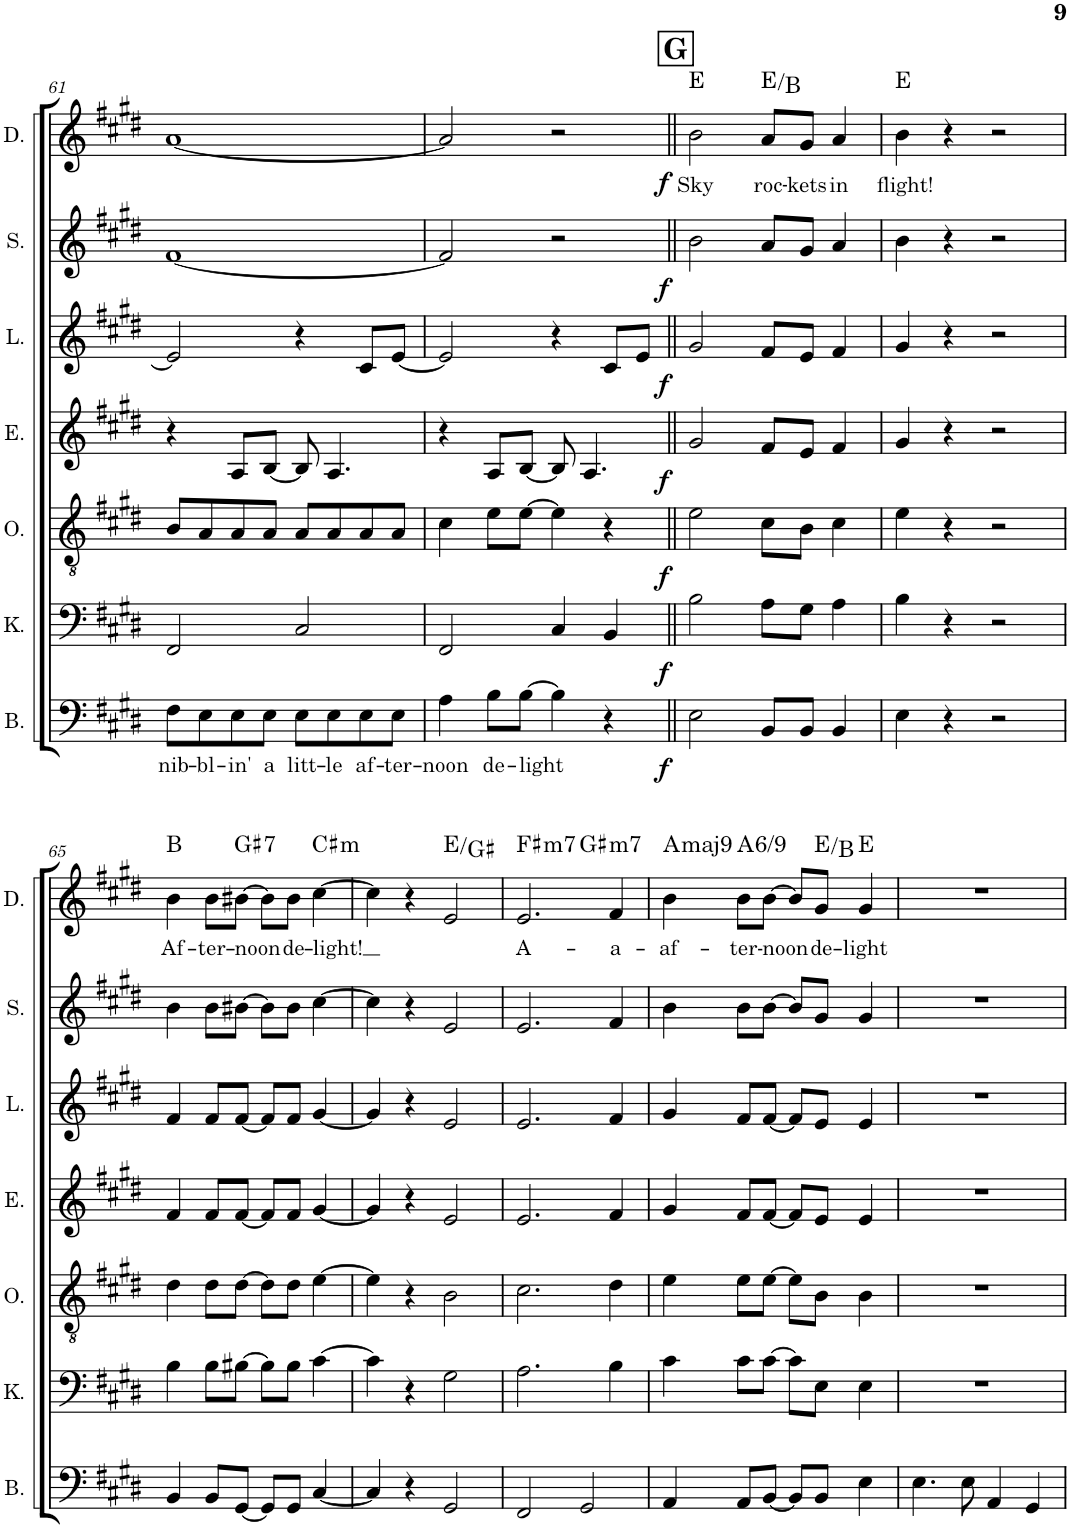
**kern	**text	**dynam	**kern	**dynam	**kern	**dynam	**kern	**dynam	**kern	**dynam	**kern	**dynam	**kern	**text	**dynam	**harte
*part7	*part7	*part7	*part6	*part6	*part5	*part5	*part4	*part4	*part3	*part3	*part2	*part2	*part1	*part1	*part1	*part1
*staff7	*staff7	*staff7	*staff6	*staff6	*staff5	*staff5	*staff4	*staff4	*staff3	*staff3	*staff2	*staff2	*staff1	*staff1	*staff1	*
*I"Bacon	*	*	*I"Kat	*	*I"Orwen	*	*I"Elisabet	*	*I"Libby	*	*I"Shakespeare	*	*I"Drake	*	*	*
*I'B.	*	*	*I'K.	*	*I'O.	*	*I'E.	*	*I'L.	*	*I'S.	*	*I'D.	*	*	*
!!LO:PB:g=z
*clefF4	*	*	*clefF4	*	*clefGv2	*	*clefG2	*	*clefG2	*	*clefG2	*	*clefG2	*	*	*
*k[f#c#g#d#]	*	*	*k[f#c#g#d#]	*	*k[f#c#g#d#]	*	*k[f#c#g#d#]	*	*k[f#c#g#d#]	*	*k[f#c#g#d#]	*	*k[f#c#g#d#]	*	*	*
*M2/2	*	*	*M2/2	*	*M2/2	*	*M2/2	*	*M2/2	*	*M2/2	*	*M2/2	*	*	*
*met(c|)	*	*	*met(c|)	*	*met(c|)	*	*met(c|)	*	*met(c|)	*	*met(c|)	*	*met(c|)	*	*	*
=61	=61	=61	=61	=61	=61	=61	=61	=61	=61	=61	=61	=61	=61	=61	=61	=61
!	!LO:LY:b	!	!	!	!	!	!	!	!	!	!	!	!	!	!	!
8F#\L	nib-	.	2FF#/	.	8B/L	.	4r	.	2e/]	.	[1f#	.	[1a	.	.	.
!	!LO:LY:b	!	!	!	!	!	!	!	!	!	!	!	!	!	!	!
8E\	-bl-	.	.	.	8A/	.	.	.	.	.	.	.	.	.	.	.
!	!LO:LY:b	!	!	!	!	!	!	!	!	!	!	!	!	!	!	!
8E\	-in'	.	.	.	8A/	.	8A/L	.	.	.	.	.	.	.	.	.
!	!LO:LY:b	!	!	!	!	!	!	!	!	!	!	!	!	!	!	!
8E\J	a	.	.	.	8A/J	.	[8B/J	.	.	.	.	.	.	.	.	.
!	!LO:LY:b	!	!	!	!	!	!	!	!	!	!	!	!	!	!	!
8E\L	litt-	.	2C#/	.	8A/L	.	8B/]	.	4r	.	.	.	.	.	.	.
!	!LO:LY:b	!	!	!	!	!	!	!	!	!	!	!	!	!	!	!
8E\	-le	.	.	.	8A/	.	4.A/	.	.	.	.	.	.	.	.	.
!	!LO:LY:b	!	!	!	!	!	!	!	!	!	!	!	!	!	!	!
8E\	af-	.	.	.	8A/	.	.	.	8c#/L	.	.	.	.	.	.	.
!	!LO:LY:b	!	!	!	!	!	!	!	!	!	!	!	!	!	!	!
8E\J	-ter-	.	.	.	8A/J	.	.	.	[8e/J	.	.	.	.	.	.	.
=62	=62	=62	=62	=62	=62	=62	=62	=62	=62	=62	=62	=62	=62	=62	=62	=62
!	!LO:LY:b	!	!	!	!	!	!	!	!	!	!	!	!	!	!	!
4A\	-noon	.	2FF#/	.	4c#\	.	4r	.	2e/]	.	2f#/]	.	2a/]	.	.	.
!	!LO:LY:b	!	!	!	!	!	!	!	!	!	!	!	!	!	!	!
8B\L	de-	.	.	.	8e\L	.	8A/L	.	.	.	.	.	.	.	.	.
!	!LO:LY:b	!	!	!	!	!	!	!	!	!	!	!	!	!	!	!
[8B\J	-light	.	.	.	[8e\J	.	[8B/J	.	.	.	.	.	.	.	.	.
4B\]	.	.	4C#/	.	4e\]	.	8B/]	.	4r	.	2r	.	2r	.	.	.
.	.	.	.	.	.	.	4.A/	.	.	.	.	.	.	.	.	.
4r	.	.	4BB/	.	4r	.	.	.	8c#/L	.	.	.	.	.	.	.
.	.	.	.	.	.	.	.	.	8e/J	.	.	.	.	.	.	.
!!LO:REH:place=s1:a:B:cj:fs=14:t=G
=63||	=63||	=63||	=63||	=63||	=63||	=63||	=63||	=63||	=63||	=63||	=63||	=63||	=63||	=63||	=63||	=63||
!	!	!LO:DY:b	!	!LO:DY:b	!	!LO:DY:b	!	!LO:DY:b	!	!LO:DY:b	!	!LO:DY:b	!	!LO:LY:b	!LO:DY:b	!
2E\	.	f	2B\	f	2e\	f	2g#/	f	2g#/	f	2b\	f	2b\	Sky	f	E:maj
!	!	!	!	!	!	!	!	!	!	!	!	!	!	!LO:LY:b	!	!
8BB/L	.	.	8A\L	.	8c#\L	.	8f#/L	.	8f#/L	.	8a/L	.	8a/L	roc-	.	E:maj/5
!	!	!	!	!	!	!	!	!	!	!	!	!	!	!LO:LY:b	!	!
8BB/J	.	.	8G#\J	.	8B\J	.	8e/J	.	8e/J	.	8g#/J	.	8g#/J	-kets	.	.
!	!	!	!	!	!	!	!	!	!	!	!	!	!	!LO:LY:b	!	!
4BB/	.	.	4A\	.	4c#\	.	4f#/	.	4f#/	.	4a/	.	4a/	in	.	.
=64	=64	=64	=64	=64	=64	=64	=64	=64	=64	=64	=64	=64	=64	=64	=64	=64
!	!	!	!	!	!	!	!	!	!	!	!	!	!	!LO:LY:b	!	!
4E\	.	.	4B\	.	4e\	.	4g#/	.	4g#/	.	4b\	.	4b\	flight!	.	E:maj
4r	.	.	4r	.	4r	.	4r	.	4r	.	4r	.	4r	.	.	.
2r	.	.	2r	.	2r	.	2r	.	2r	.	2r	.	2r	.	.	.
!!LO:LB:g=z
=65	=65	=65	=65	=65	=65	=65	=65	=65	=65	=65	=65	=65	=65	=65	=65	=65
!	!	!	!	!	!	!	!	!	!	!	!	!	!	!LO:LY:b	!	!
4BB/	.	.	4B\	.	4d#\	.	4f#/	.	4f#/	.	4b\	.	4b\	Af-	.	B:maj
!	!	!	!	!	!	!	!	!	!	!	!	!	!	!LO:LY:b	!	!
8BB/L	.	.	8B\L	.	8d#\L	.	8f#/L	.	8f#/L	.	8b\L	.	8b\L	-ter-	.	.
!	!	!	!	!	!	!	!	!	!	!	!	!	!	!LO:LY:b	!	!LO:H:kt=7
[8GG#/J	.	.	[8B#X\J	.	[8d#\J	.	[8f#/J	.	[8f#/J	.	[8b#X\J	.	[8b#X\J	-noon	.	G#:7
8GG#/L]	.	.	8B#\L]	.	8d#\L]	.	8f#/L]	.	8f#/L]	.	8b#\L]	.	8b#\L]	.	.	.
!	!	!	!	!	!	!	!	!	!	!	!	!	!	!LO:LY:b	!	!
8GG#/J	.	.	8B#\J	.	8d#\J	.	8f#/J	.	8f#/J	.	8b#\J	.	8b#\J	de-	.	.
!	!	!	!	!	!	!	!	!	!	!	!	!	!	!LO:LY:b	!	!LO:H:kt=m
[4C#/	.	.	[4c#\	.	[4e\	.	[4g#/	.	[4g#/	.	[4cc#\	.	[4cc#\	-light!	.	C#:min
=66	=66	=66	=66	=66	=66	=66	=66	=66	=66	=66	=66	=66	=66	=66	=66	=66
4C#/]	.	.	4c#\]	.	4e\]	.	4g#/]	.	4g#/]	.	4cc#\]	.	4cc#\]	.	.	.
4r	.	.	4r	.	4r	.	4r	.	4r	.	4r	.	4r	.	.	.
2GG#/	.	.	2G#\	.	2B\	.	2e/	.	2e/	.	2e/	.	2e/	.	.	E:maj/3
=67	=67	=67	=67	=67	=67	=67	=67	=67	=67	=67	=67	=67	=67	=67	=67	=67
!	!	!	!	!	!	!	!	!	!	!	!	!	!	!LO:LY:b	!	!LO:H:kt=m7
*	*	*	*	*	*	*	*	*	*	*	*	*	*^	*	*	*
2FF#/	.	.	2.A\	.	2.c#\	.	2.e/	.	2.e/	.	2.e/	.	2.e/	2ryy	A-	.	F#:min7
!	!	!	!	!	!	!	!	!	!	!	!	!	!	!	!	!	!LO:H:kt=m7
2GG#/	.	.	.	.	.	.	.	.	.	.	.	.	.	2ryy	.	.	G#:min7
!	!	!	!	!	!	!	!	!	!	!	!	!	!	!	!LO:LY:b	!	!
.	.	.	4B\	.	4d#\	.	4f#/	.	4f#/	.	4f#/	.	4f#/	.	a-	.	.
=68	=68	=68	=68	=68	=68	=68	=68	=68	=68	=68	=68	=68	=68	=68	=68	=68	=68
!	!	!	!	!	!	!	!	!	!	!	!	!	!	!	!LO:LY:b	!	!LO:H:kt=maj9
*	*	*	*	*	*	*	*	*	*	*	*	*	*v	*v	*	*	*
4AA/	.	.	4c#\	.	4e\	.	4g#/	.	4g#/	.	4b\	.	4b\	-af-	.	A:maj9
!	!	!	!	!	!	!	!	!	!	!	!	!	!	!LO:LY:b	!	!LO:H:kt=/6
8AA/L	.	.	8c#\L	.	8e\L	.	8f#/L	.	8f#/L	.	8b\L	.	8b\L	-ter-	.	A:maj6(9)
!	!	!	!	!	!	!	!	!	!	!	!	!	!	!LO:LY:b	!	!
[8BB/J	.	.	[8c#\J	.	[8e\J	.	[8f#/J	.	[8f#/J	.	[8b\J	.	[8b\J	-noon	.	.
8BB/L]	.	.	8c#\L]	.	8e\L]	.	8f#/L]	.	8f#/L]	.	8b/L]	.	8b/L]	.	.	.
!	!	!	!	!	!	!	!	!	!	!	!	!	!	!LO:LY:b	!	!
8BB/J	.	.	8E\J	.	8B\J	.	8e/J	.	8e/J	.	8g#/J	.	8g#/J	de-	.	E:maj/5
!	!	!	!	!	!	!	!	!	!	!	!	!	!	!LO:LY:b	!	!
4E\	.	.	4E\	.	4B\	.	4e/	.	4e/	.	4g#/	.	4g#/	-light	.	E:maj
=69	=69	=69	=69	=69	=69	=69	=69	=69	=69	=69	=69	=69	=69	=69	=69	=69
4.E\	.	.	1r	.	1r	.	1r	.	1r	.	1r	.	1r	.	.	.
8E\	.	.	.	.	.	.	.	.	.	.	.	.	.	.	.	.
4AA/	.	.	.	.	.	.	.	.	.	.	.	.	.	.	.	.
4GG#/	.	.	.	.	.	.	.	.	.	.	.	.	.	.	.	.
=	=	=	=	=	=	=	=	=	=	=	=	=	=	=	=	=
*-	*-	*-	*-	*-	*-	*-	*-	*-	*-	*-	*-	*-	*-	*-	*-	*-
